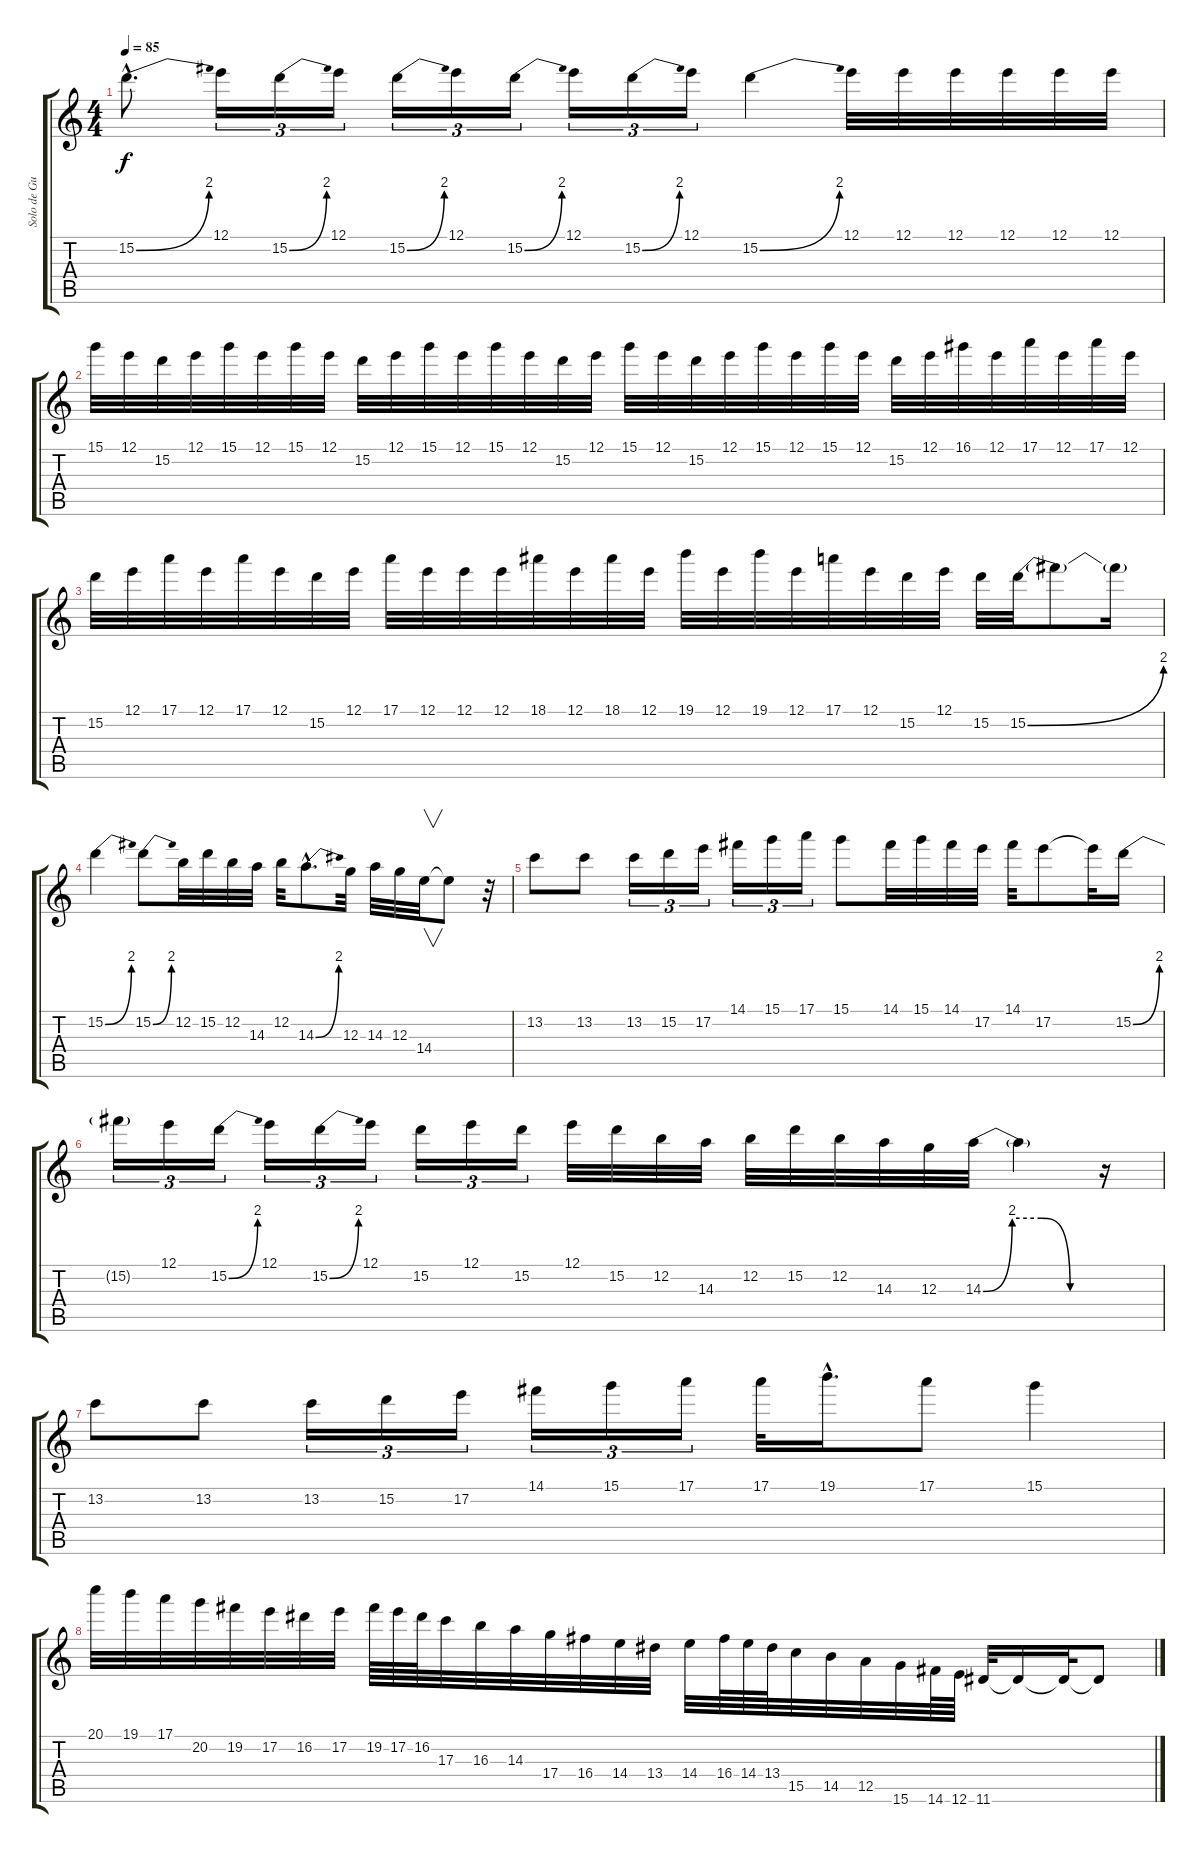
\track ("Solo de Guitarra" "Solo de Gu") {instrument distortionguitar}
\staff {score tabs}
\tuning (E4 B3 G3 D3 A2 E2) {hide}
\ts (4 4)
\tempo 85
\clef g2
\ks c
15.2{be (bend 0 0 60 8) hac}.8{d dy f} 12.1.16{tu (3 2)} 15.2{be (bend 0 0 60 8)}.16{tu (3 2)} 12.1.16{tu (3 2)} 15.2{be (bend 0 0 60 8)}.16{tu (3 2)} 12.1.16{tu (3 2)} 15.2{be (bend 0 0 60 8)}.16{tu (3 2)} 12.1.16{tu (3 2)} 15.2{be (bend 0 0 60 8)}.16{tu (3 2)} 12.1.16{tu (3 2)} 15.2{be (bend 0 0 60 8)}.4 12.1.32 12.1.32 12.1.32 12.1.32 12.1.32 12.1.32 |
15.1.32 12.1.32 15.2.32 12.1.32 15.1.32 12.1.32 15.1.32 12.1.32 15.2.32 12.1.32 15.1.32 12.1.32 15.1.32 12.1.32 15.2.32 12.1.32 15.1.32 12.1.32 15.2.32 12.1.32 15.1.32 12.1.32 15.1.32 12.1.32 15.2.32 12.1.32 16.1.32 12.1.32 17.1.32 12.1.32 17.1.32 12.1.32 |
15.2.32 12.1.32 17.1.32 12.1.32 17.1.32 12.1.32 15.2.32 12.1.32 17.1.32 12.1.32 12.1.32 12.1.32 18.1.32 12.1.32 18.1.32 12.1.32 19.1.32 12.1.32 19.1.32 12.1.32 17.1.32 12.1.32 15.2.32 12.1.32 15.2.32 15.2{be (bend 0 0 60 8)}.32 15.2{t}.8 15.2{t}.16 |
15.2{be (bend 0 0 60 8)}.4 15.2{be (bend 0 0 60 8)}.8 12.2.32 15.2.32 12.2.32 14.3.32 12.2.32 14.3{be (bend 0 0 60 8) hac}.8{d} 12.3.32 14.3.32 12.3.32 14.4.32{v} 14.4{t}.8 r.32 |
13.2.8 13.2.8 13.2.16{tu (3 2)} 15.2.16{tu (3 2)} 17.2.16{tu (3 2)} 14.1.16{tu (3 2)} 15.1.16{tu (3 2)} 17.1.16{tu (3 2)} 15.1.8 14.1.32 15.1.32 14.1.32 17.2.32 14.1.32 17.2.8 17.2{t}.32 15.2{be (bend 0 0 60 8)}.16 |
15.2{t}.16{tu (3 2)} 12.1.16{tu (3 2)} 15.2{be (bend 0 0 60 8)}.16{tu (3 2)} 12.1.16{tu (3 2)} 15.2{be (bend 0 0 60 8)}.16{tu (3 2)} 12.1.16{tu (3 2)} 15.2.16{tu (3 2)} 12.1.16{tu (3 2)} 15.2.16{tu (3 2)} 12.1.32 15.2.32 12.2.32 14.3.32 12.2.32 15.2.32 12.2.32 14.3.32 12.3.32 14.3{be (custom 0 0 15 8 30 8 45 0 60 0)}.32 14.3{t}.4 r.16 |
13.2.8 13.2.8 13.2.16{tu (3 2)} 15.2.16{tu (3 2)} 17.2.16{tu (3 2)} 14.1.16{tu (3 2)} 15.1.16{tu (3 2)} 17.1.16{tu (3 2)} 17.1.32 19.1{hac}.16{d} 17.1.8 15.1.4 |
20.1.32 19.1.32 17.1.32 20.2.32 19.2.32 17.2.32 16.2.32 17.2.32 19.2.64 17.2.64 16.2.64 17.3.32 16.3.32 14.3.32 17.4.32 16.4.32 14.4.32 13.4.32 14.4.32 16.4.64 14.4.64 13.4.64 15.5.32 14.5.32 12.5.32 15.6.32 14.6.64 12.6.64 11.6.32 11.6{t}.16 11.6{t}.32 11.6{t}.8
